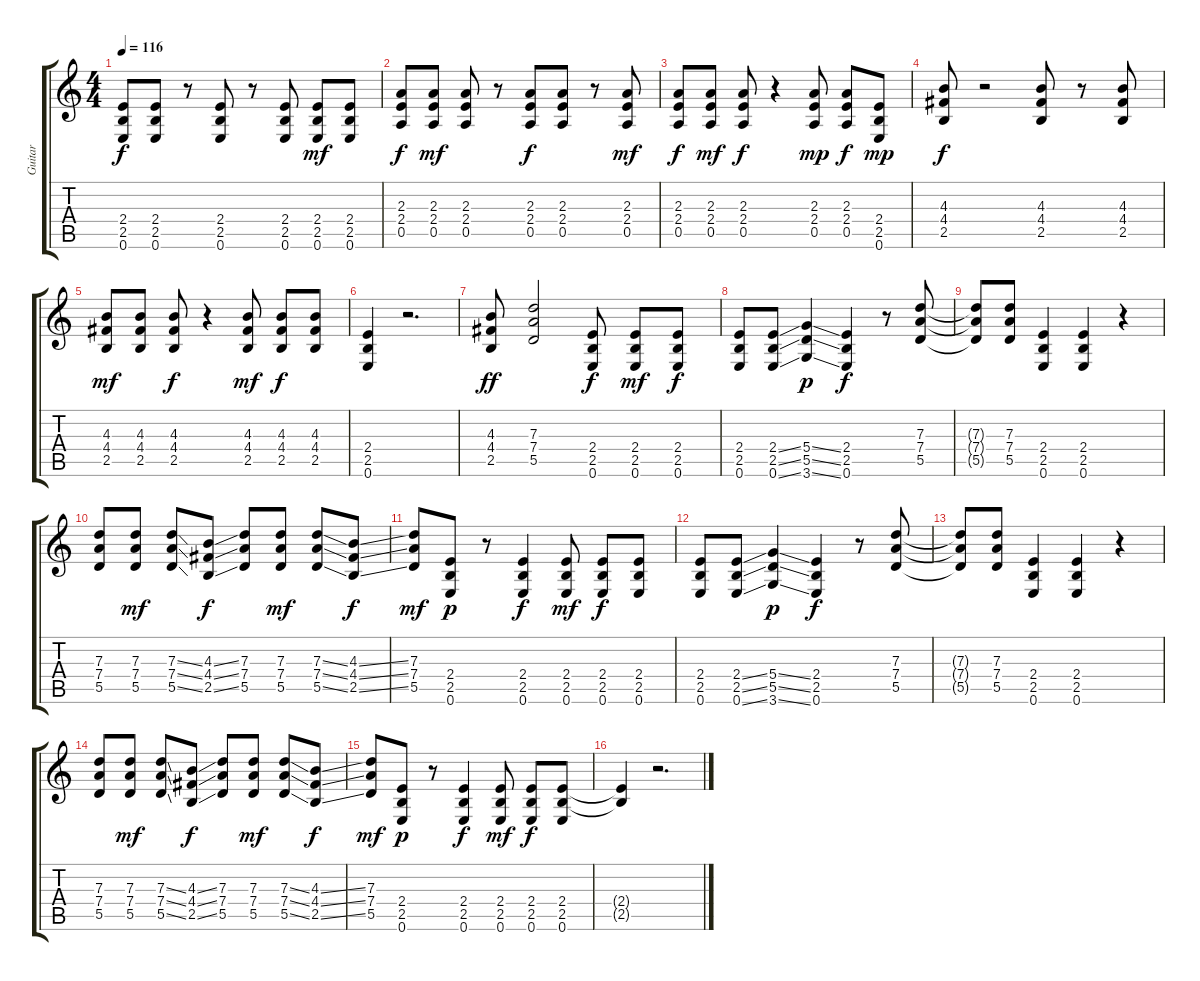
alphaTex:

\track ("Guitar" "Guitar") {instrument overdrivenguitar}
\staff {score tabs}
\tuning (E4 B3 G3 D3 A2 E2) {hide}
\ts (4 4)
\tempo 116
\clef g2
\ks c
(2.4{t} 2.5{t} 0.6{t}).8{dy f} (2.4 2.5 0.6).8 r.8 (2.4 2.5 0.6).8 r.8 (2.4 2.5 0.6).8 (2.4 2.5 0.6).8{dy mf} (2.4 2.5 0.6).8 |
(2.3 2.4 0.5).8{dy f} (2.3 2.4 0.5).8{dy mf} (2.3 2.4 0.5).8 r.8 (2.3 2.4 0.5).8{dy f} (2.3 2.4 0.5).8 r.8 (2.3 2.4 0.5).8{dy mf} |
(2.3 2.4 0.5).8{dy f} (2.3 2.4 0.5).8{dy mf} (2.3 2.4 0.5).8{dy f} r.4 (2.3 2.4 0.5).8{dy mp} (2.3 2.4 0.5).8{dy f} (2.4 2.5 0.6).8{dy mp} |
(4.3 4.4 2.5).8{dy f} r.2 (4.3 4.4 2.5).8 r.8 (4.3 4.4 2.5).8 |
(4.3 4.4 2.5).8{dy mf} (4.3 4.4 2.5).8 (4.3 4.4 2.5).8{dy f} r.4 (4.3 4.4 2.5).8{dy mf} (4.3 4.4 2.5).8{dy f} (4.3 4.4 2.5).8 |
(2.4 2.5 0.6).4 r.2{d} |
(4.3 4.4 2.5).8{dy ff} (7.3 7.4 5.5).2 (2.4 2.5 0.6).8{dy f} (2.4 2.5 0.6).8{dy mf} (2.4 2.5 0.6).8{dy f} |
(2.4 2.5 0.6).8 (2.4{ss} 2.5{ss} 0.6{ss}).8 (5.4{ss} 5.5{ss} 3.6{ss}).4{dy p} (2.4 2.5 0.6).4{dy f} r.8 (7.3 7.4 5.5).8 |
(7.3{t} 7.4{t} 5.5{t}).8 (7.3 7.4 5.5).8 (2.4 2.5 0.6).4 (2.4 2.5 0.6).4 r.4 |
(7.3 7.4 5.5).8 (7.3 7.4 5.5).8{dy mf} (7.3{ss} 7.4{ss} 5.5{ss}).8 (4.3{ss} 4.4{ss} 2.5{ss}).8{dy f} (7.3 7.4 5.5).8 (7.3 7.4 5.5).8{dy mf} (7.3{ss} 7.4{ss} 5.5{ss}).8 (4.3{ss} 4.4{ss} 2.5{ss}).8{dy f} |
(7.3 7.4 5.5).8{dy mf} (2.4 2.5 0.6).8{dy p} r.8 (2.4 2.5 0.6).4{dy f} (2.4 2.5 0.6).8{dy mf} (2.4 2.5 0.6).8{dy f} (2.4 2.5 0.6).8 |
(2.4 2.5 0.6).8 (2.4{ss} 2.5{ss} 0.6{ss}).8 (5.4{ss} 5.5{ss} 3.6{ss}).4{dy p} (2.4 2.5 0.6).4{dy f} r.8 (7.3 7.4 5.5).8 |
(7.3{t} 7.4{t} 5.5{t}).8 (7.3 7.4 5.5).8 (2.4 2.5 0.6).4 (2.4 2.5 0.6).4 r.4 |
(7.3 7.4 5.5).8 (7.3 7.4 5.5).8{dy mf} (7.3{ss} 7.4{ss} 5.5{ss}).8 (4.3{ss} 4.4{ss} 2.5{ss}).8{dy f} (7.3 7.4 5.5).8 (7.3 7.4 5.5).8{dy mf} (7.3{ss} 7.4{ss} 5.5{ss}).8 (4.3{ss} 4.4{ss} 2.5{ss}).8{dy f} |
(7.3 7.4 5.5).8{dy mf} (2.4 2.5 0.6).8{dy p} r.8 (2.4 2.5 0.6).4{dy f} (2.4 2.5 0.6).8{dy mf} (2.4 2.5 0.6).8{dy f} (2.4 2.5 0.6).8 |
(2.4{t} 2.5{t}).4 r.2{d}
